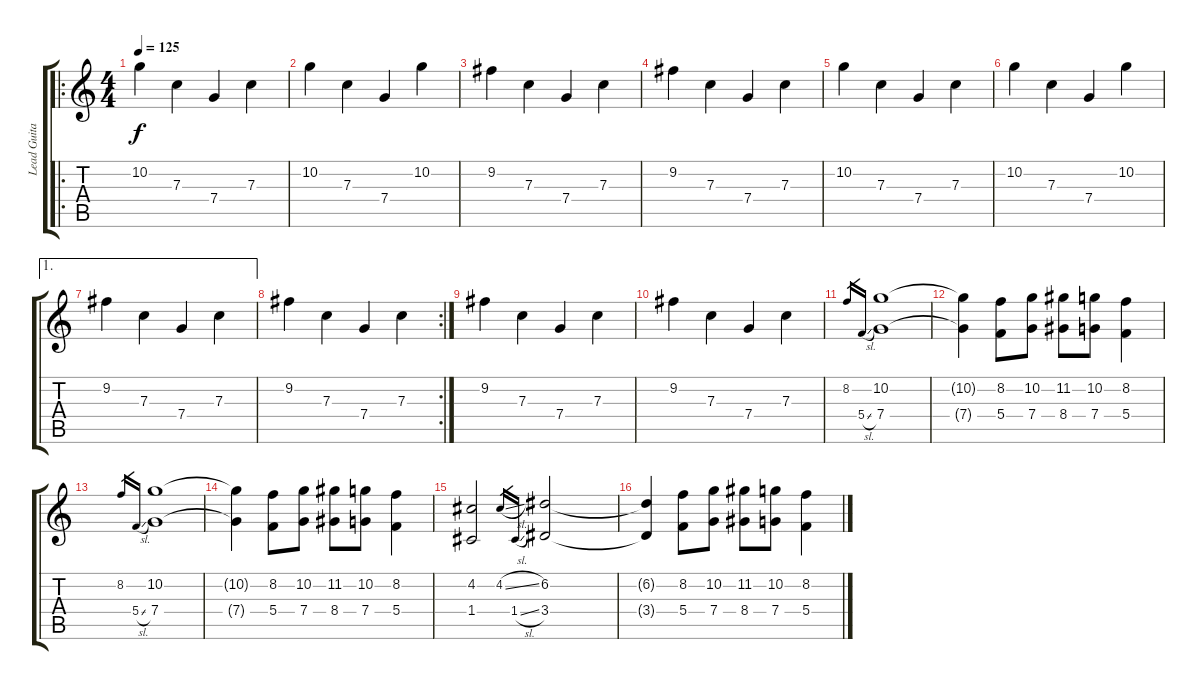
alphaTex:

\track ("Lead Guitar" "Lead Guita") {instrument distortionguitar}
\staff {score tabs}
\tuning (D4 A3 F3 C3 G2 C2) {hide}
\ro
\ts (4 4)
\tempo 125
\clef g2
\ks c
10.2.4{dy f} 7.3.4 7.4.4 7.3.4 |
10.2.4 7.3.4 7.4.4 10.2.4 |
9.2.4 7.3.4 7.4.4 7.3.4 |
9.2.4 7.3.4 7.4.4 7.3.4 |
10.2.4 7.3.4 7.4.4 7.3.4 |
10.2.4 7.3.4 7.4.4 10.2.4 |
\ae 1
9.2.4 7.3.4 7.4.4 7.3.4 |
\rc 2
9.2.4 7.3.4 7.4.4 7.3.4 |
9.2.4 7.3.4 7.4.4 7.3.4 |
9.2.4 7.3.4 7.4.4 7.3.4 |
8.2.16{gr} 5.4{sl}.16{gr} (10.2 7.4).1 |
(10.2{t} 7.4{t}).4 (8.2 5.4).8 (10.2 7.4).8 (11.2 8.4).8 (10.2 7.4).8 (8.2 5.4).4 |
8.2.16{gr} 5.4{sl}.16{gr} (10.2 7.4).1 |
(10.2{t} 7.4{t}).4 (8.2 5.4).8 (10.2 7.4).8 (11.2 8.4).8 (10.2 7.4).8 (8.2 5.4).4 |
(4.2 1.4).2 4.2{sl}.16{gr} 1.4{sl}.16{gr} (6.2 3.4).2 |
(6.2{t} 3.4{t}).4 (8.2 5.4).8 (10.2 7.4).8 (11.2 8.4).8 (10.2 7.4).8 (8.2 5.4).4
